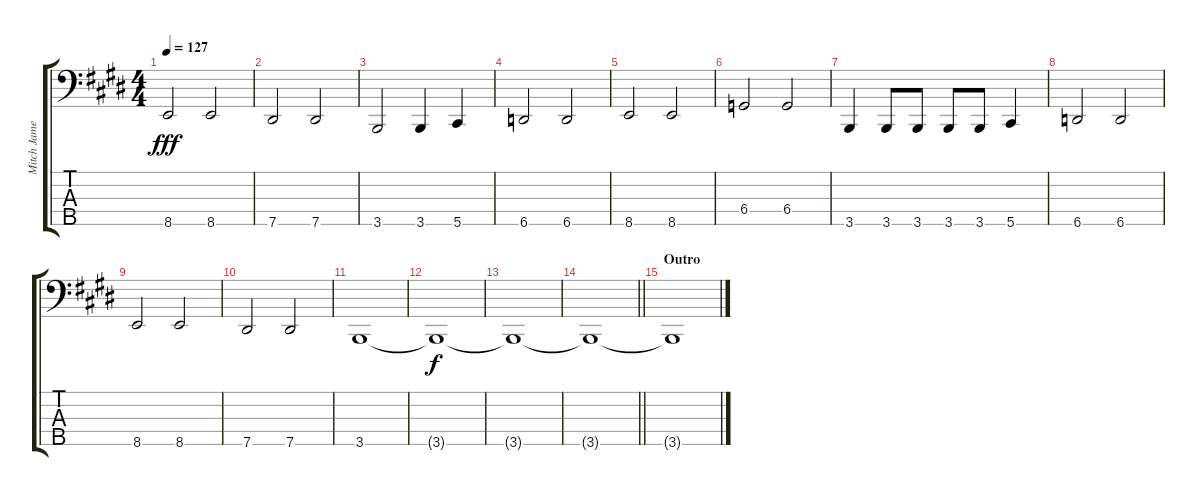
\track ("Mitch James" "Mitch Jame") {instrument electricbassfinger}
\staff {score tabs}
\tuning (Gb2 Db2 Ab1 Db1 Ab0) {hide}
\ts (4 4)
\tempo 127
\clef f4
\ks c#minor
8.5.2{dy fff} 8.5.2 |
7.5.2 7.5.2 |
3.5.2 3.5.4 5.5.4 |
6.5.2 6.5.2 |
8.5.2 8.5.2 |
6.4.2 6.4.2 |
3.5.4 3.5.8 3.5.8 3.5.8 3.5.8 5.5.4 |
6.5.2 6.5.2 |
8.5.2 8.5.2 |
7.5.2 7.5.2 |
3.5.1 |
3.5{t}.1{dy f} |
3.5{t}.1 |
\barLineRight lightlight
3.5{t}.1 |
\section ("" "Outro")
3.5{t}.1{volume 0}
